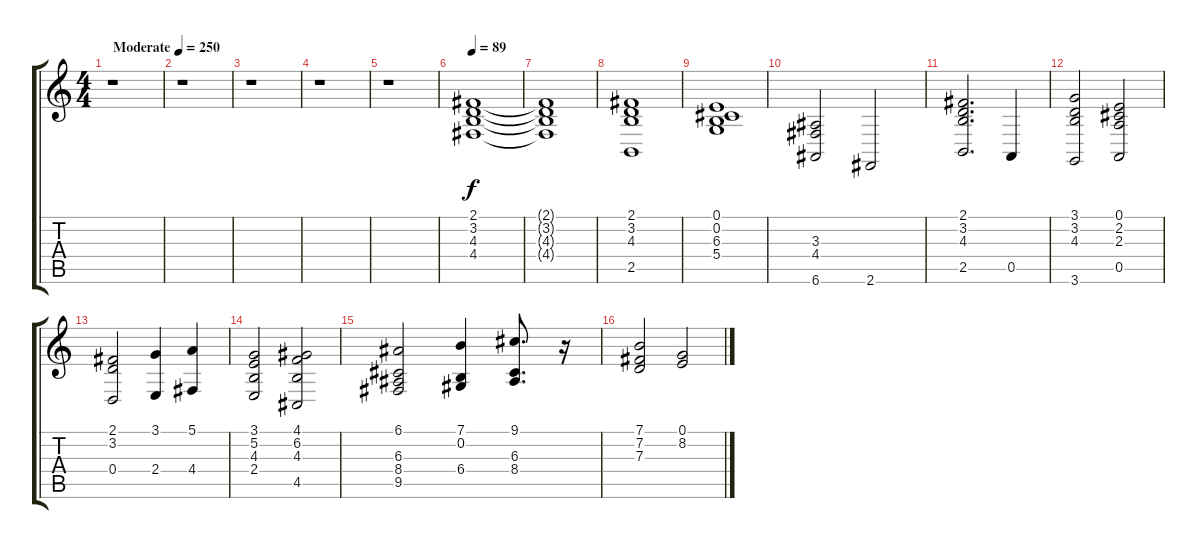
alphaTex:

\track "" {instrument synthstrings1}
\staff {score tabs}
\tuning (E4 B3 G3 D3 A2 E2) {hide}
\ts (4 4)
\tempo (250 "Moderate")
\clef g2
\ks c
r.1{dy f instrument synthstrings1} |
r.1 |
r.1 |
r.1 |
r.1 |
\tempo 89
(2.1 3.2 4.3 4.4).1 |
(2.1{t} 3.2{t} 4.3{t} 4.4{t}).1 |
(2.1 3.2 4.3 2.5).1 |
(0.1 0.2 6.3 5.4).1 |
(3.3 4.4 6.6).2 2.6.2 |
(2.1 3.2 4.3 2.5).2{d} 0.5.4 |
(3.1 3.2 4.3 3.6).2 (0.1 2.2 2.3 0.5).2 |
(2.1 3.2 0.4).2 (3.1 2.4).4 (5.1 4.4).4 |
(3.1 5.2 4.3 2.4).2 (4.1 6.2 4.3 4.5).2 |
(6.1 6.3 8.4 9.5).2 (7.1 0.2 6.4).4 (9.1 6.3 8.4).8{d} r.16 |
(7.1 7.2 7.3).2 (0.1 8.2).2
